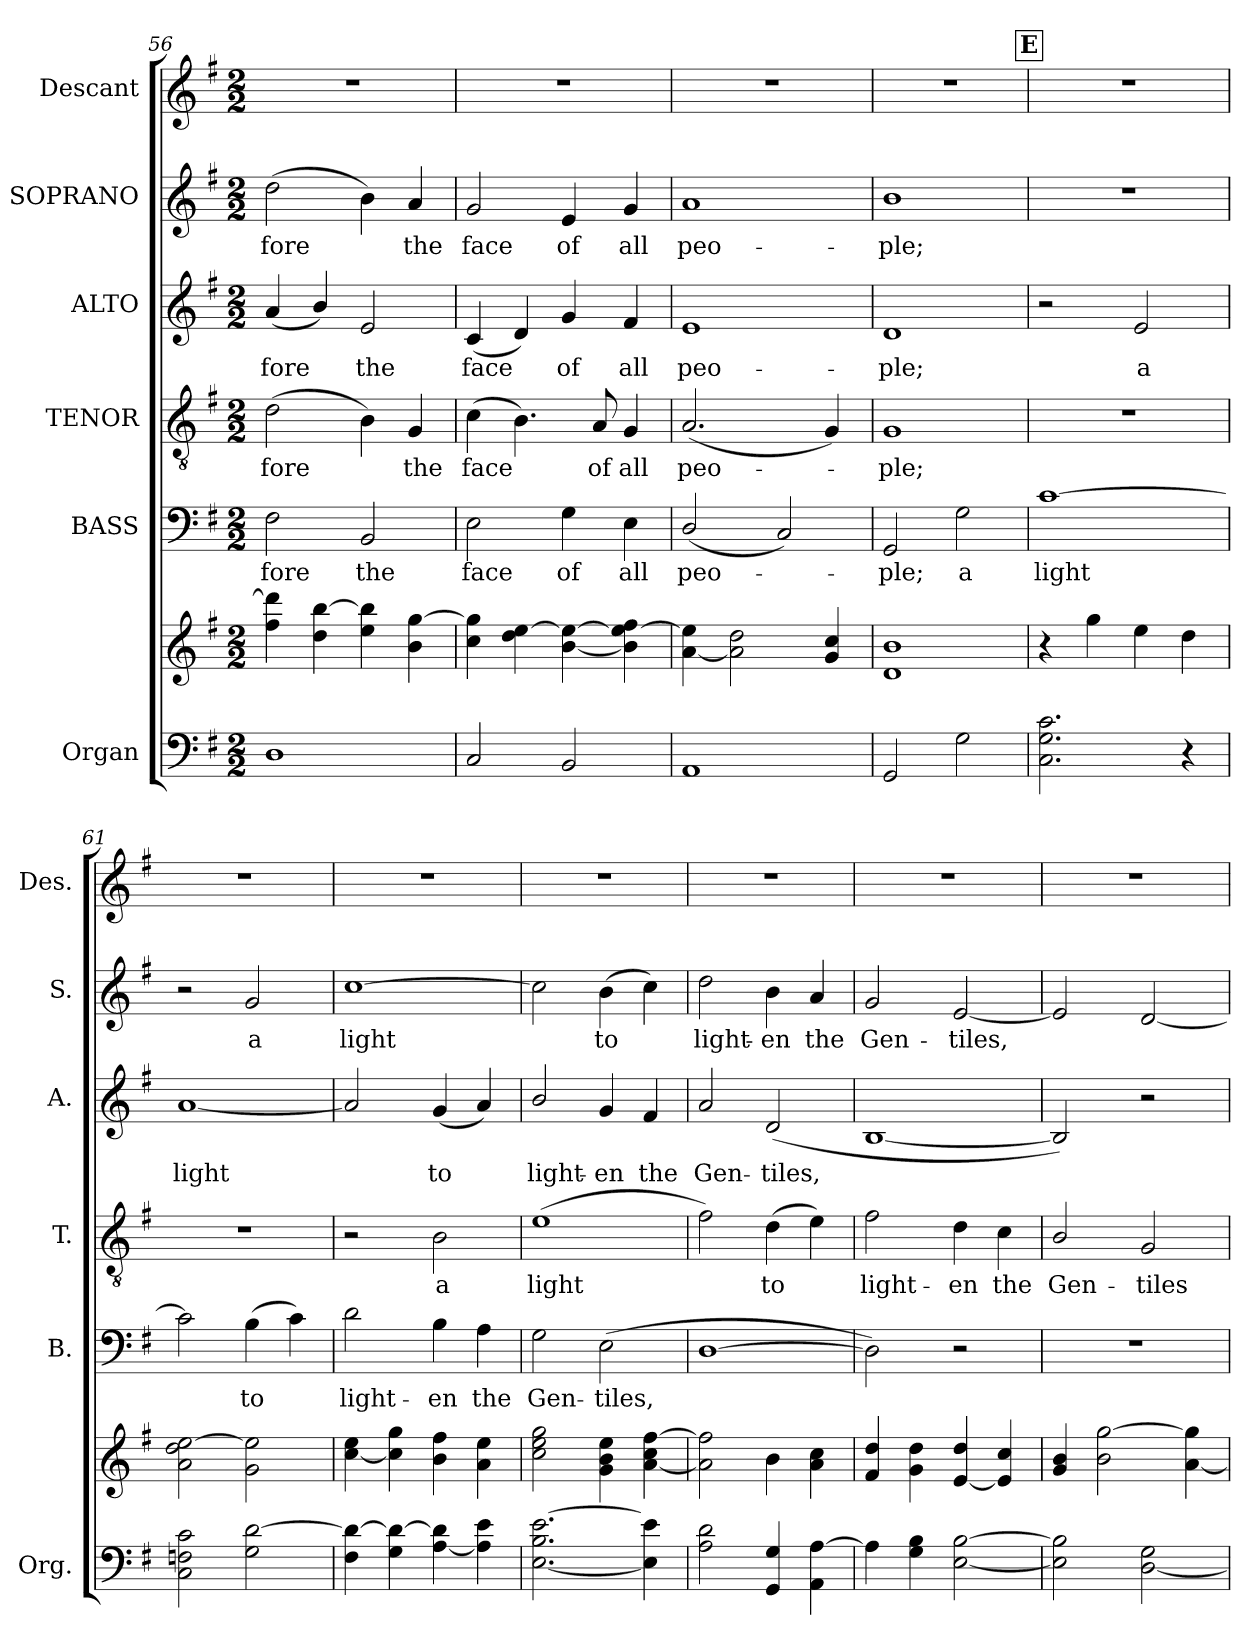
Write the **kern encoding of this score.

**kern	**kern	**kern	**text	**kern	**text	**kern	**text	**kern	**text	**kern
*part6	*part6	*part5	*part5	*part4	*part4	*part3	*part3	*part2	*part2	*part1
*staff7	*staff6	*staff5	*staff5	*staff4	*staff4	*staff3	*staff3	*staff2	*staff2	*staff1
*I"Organ	*	*I"BASS	*	*I"TENOR	*	*I"ALTO	*	*I"SOPRANO	*	*I"Descant
*I'Org.	*	*I'B.	*	*I'T.	*	*I'A.	*	*I'S.	*	*I'Des.
*clefF4	*clefG2	*clefF4	*	*clefGv2	*	*clefG2	*	*clefG2	*	*clefG2
*	*	*	*	*ITrd7c12	*	*	*	*	*	*
*k[f#]	*k[f#]	*k[f#]	*	*k[f#]	*	*k[f#]	*	*k[f#]	*	*k[f#]
*G:	*G:	*G:	*	*G:	*	*G:	*	*G:	*	*G:
*M2/2	*M2/2	*M2/2	*	*M2/2	*	*M2/2	*	*M2/2	*	*M2/2
=56	=56	=56	=56	=56	=56	=56	=56	=56	=56	=56
!	!	!	!LO:LY:b	!	!LO:LY:b	!	!LO:LY:b	!	!LO:LY:b	!
1D	4ff#\ 4ddd\]	2F#\	-fore	(>2D\	-fore	(<4a/	-fore	(>2dd\	-fore	1r
.	4dd\ [>4bb\	.	.	.	.	4b/)	.	.	.	.
!	!	!	!LO:LY:b	!	!	!	!LO:LY:b	!	!	!
.	4ee\ 4bb\]	2BB/	the	4BB\)	.	2e/	the	4b\)	.	.
!	!	!	!	!	!LO:LY:b	!	!	!	!LO:LY:b	!
.	4b\ [>4gg\	.	.	4GG/	the	.	.	4a/	the	.
!!LO:PB:g=z
=57	=57	=57	=57	=57	=57	=57	=57	=57	=57	=57
!	!	!	!LO:LY:b	!	!LO:LY:b	!	!LO:LY:b	!	!LO:LY:b	!
2C/	4cc\ 4gg\]	2E\	face	(>4C\	face	(<4c/	face	2g/	face	1r
.	4dd\ [>4ee\	.	.	4.BB\)	.	4d/)	.	.	.	.
!	!	!	!LO:LY:b	!	!	!	!LO:LY:b	!	!LO:LY:b	!
2BB/	[<4b\ 4ee\_	4G\	of	.	.	4g/	of	4e/	of	.
!	!	!	!	!	!LO:LY:b	!	!	!	!	!
.	.	.	.	8AA/	of	.	.	.	.	.
!	!	!	!LO:LY:b	!	!LO:LY:b	!	!LO:LY:b	!	!LO:LY:b	!
.	4b\] 4ee\_ 4ff#\	4E\	all	4GG/	all	4f#/	all	4g/	all	.
=58	=58	=58	=58	=58	=58	=58	=58	=58	=58	=58
!	!	!	!LO:LY:b	!	!LO:LY:b	!	!LO:LY:b	!	!LO:LY:b	!
1AA	[<4a\ 4ee\]	(<2D/	peo-	(<2.AA/	peo-	1e	peo-	1a	peo-	1r
.	2a\] 2dd\	.	.	.	.	.	.	.	.	.
.	.	2C/)	.	.	.	.	.	.	.	.
.	4g/ 4cc/	.	.	4GG/)	.	.	.	.	.	.
=59	=59	=59	=59	=59	=59	=59	=59	=59	=59	=59
!	!	!	!LO:LY:b	!	!LO:LY:b	!	!LO:LY:b	!	!LO:LY:b	!
2GG/	1d 1b	2GG/	-ple;	1GG	-ple;	1d	-ple;	1b	-ple;	1r
!	!	!	!LO:LY:b	!	!	!	!	!	!	!
2G\	.	2G\	a	.	.	.	.	.	.	.
!!LO:REH:place=s1:a:B:fs=17:t=E
=60	=60	=60	=60	=60	=60	=60	=60	=60	=60	=60
!	!	!	!LO:LY:b	!	!	!	!	!	!	!
2.C\ 2.G\ 2.c\	4r	[>1c	light	1r	.	2r	.	1r	.	1r
.	4gg\	.	.	.	.	.	.	.	.	.
!	!	!	!	!	!	!	!LO:LY:b	!	!	!
.	4ee\	.	.	.	.	2e/	a	.	.	.
4r	4dd\	.	.	.	.	.	.	.	.	.
=61	=61	=61	=61	=61	=61	=61	=61	=61	=61	=61
!	!	!	!	!	!	!	!LO:LY:b	!	!	!
2C\ 2Fn\ 2c\	2a\ 2dd\ [>2ee\	2c\]	.	1r	.	[<1a	light	2r	.	1r
!	!	!	!LO:LY:b	!	!	!	!	!	!LO:LY:b	!
2G\ [>2d\	2g\ 2ee\]	(>4B\	to	.	.	.	.	2g/	a	.
.	.	4c\)	.	.	.	.	.	.	.	.
=62	=62	=62	=62	=62	=62	=62	=62	=62	=62	=62
!	!	!	!LO:LY:b	!	!	!	!	!	!LO:LY:b	!
4F#\ 4d\_	[<4cc\ 4ee\	2d\	light-	2r	.	2a/]	.	[>1cc	light	1r
4G\ 4d\_	4cc\] 4gg\	.	.	.	.	.	.	.	.	.
!	!	!	!LO:LY:b	!	!LO:LY:b	!	!LO:LY:b	!	!	!
[<4A\ 4d\]	4b\ 4ff#\	4B\	-en	2BB\	a	(<4g/	to	.	.	.
!	!	!	!LO:LY:b	!	!	!	!	!	!	!
4A\] 4e\	4a\ 4ee\	4A\	the	.	.	4a/)	.	.	.	.
=63	=63	=63	=63	=63	=63	=63	=63	=63	=63	=63
!	!	!	!LO:LY:b	!	!LO:LY:b	!	!LO:LY:b	!	!	!
[<2.E\ 2.B\ [>2.e\	2cc\ 2ee\ 2gg\	2G\	Gen-	(>1E	light	2b/	light-	2cc\]	.	1r
!	!	!	!LO:LY:b	!	!	!	!LO:LY:b	!	!LO:LY:b	!
.	4g\ 4b\ 4ee\	(>2E\	-tiles,	.	.	4g/	-en	(>4b\	to	.
!	!	!	!	!	!	!	!LO:LY:b	!	!	!
4E\] 4e\]	[<4a\ 4cc\ [>4ff#\	.	.	.	.	4f#/	the	4cc\)	.	.
!!LO:LB:g=z
=64	=64	=64	=64	=64	=64	=64	=64	=64	=64	=64
!	!	!	!	!	!	!	!LO:LY:b	!	!LO:LY:b	!
2A\ 2d\	2a\] 2ff#\]	[<1D	.	2F#\)	.	2a/	Gen-	2dd\	light-	1r
!	!	!	!	!	!LO:LY:b	!	!LO:LY:b	!	!LO:LY:b	!
4GG/ 4G/	4b\	.	.	(>4D\	to	(<2d/	-tiles,	4b\	-en	.
!	!	!	!	!	!	!	!	!	!LO:LY:b	!
4AA\ [>4A\	4a\ 4cc\	.	.	4E\)	.	.	.	4a/	the	.
=65	=65	=65	=65	=65	=65	=65	=65	=65	=65	=65
!	!	!	!	!	!LO:LY:b	!	!	!	!LO:LY:b	!
4A\]	4f#/ 4dd/	2D\])	.	2F#\	light-	[<1B	.	2g/	Gen-	1r
4G\ 4B\	4g\ 4dd\	.	.	.	.	.	.	.	.	.
!	!	!	!	!	!LO:LY:b	!	!	!	!LO:LY:b	!
[<2E\ [>2B\	[<4e/ 4dd/	2r	.	4D\	-en	.	.	[<2e/	-tiles,	.
!	!	!	!	!	!LO:LY:b	!	!	!	!	!
.	4e/] 4cc/	.	.	4C\	the	.	.	.	.	.
=66	=66	=66	=66	=66	=66	=66	=66	=66	=66	=66
!	!	!	!	!	!LO:LY:b	!	!	!	!	!
2E\] 2B\]	4g/ 4b/	1r	.	2BB/	Gen-	2B/])	.	2e/]	.	1r
.	2b\ [>2gg\	.	.	.	.	.	.	.	.	.
!	!	!	!	!	!LO:LY:b	!	!	!	!	!
[<2D\ 2G\	.	.	.	2GG/	-tiles	2r	.	[<2d/	.	.
.	[<4a\ 4gg\]	.	.	.	.	.	.	.	.	.
=	=	=	=	=	=	=	=	=	=	=
*-	*-	*-	*-	*-	*-	*-	*-	*-	*-	*-
